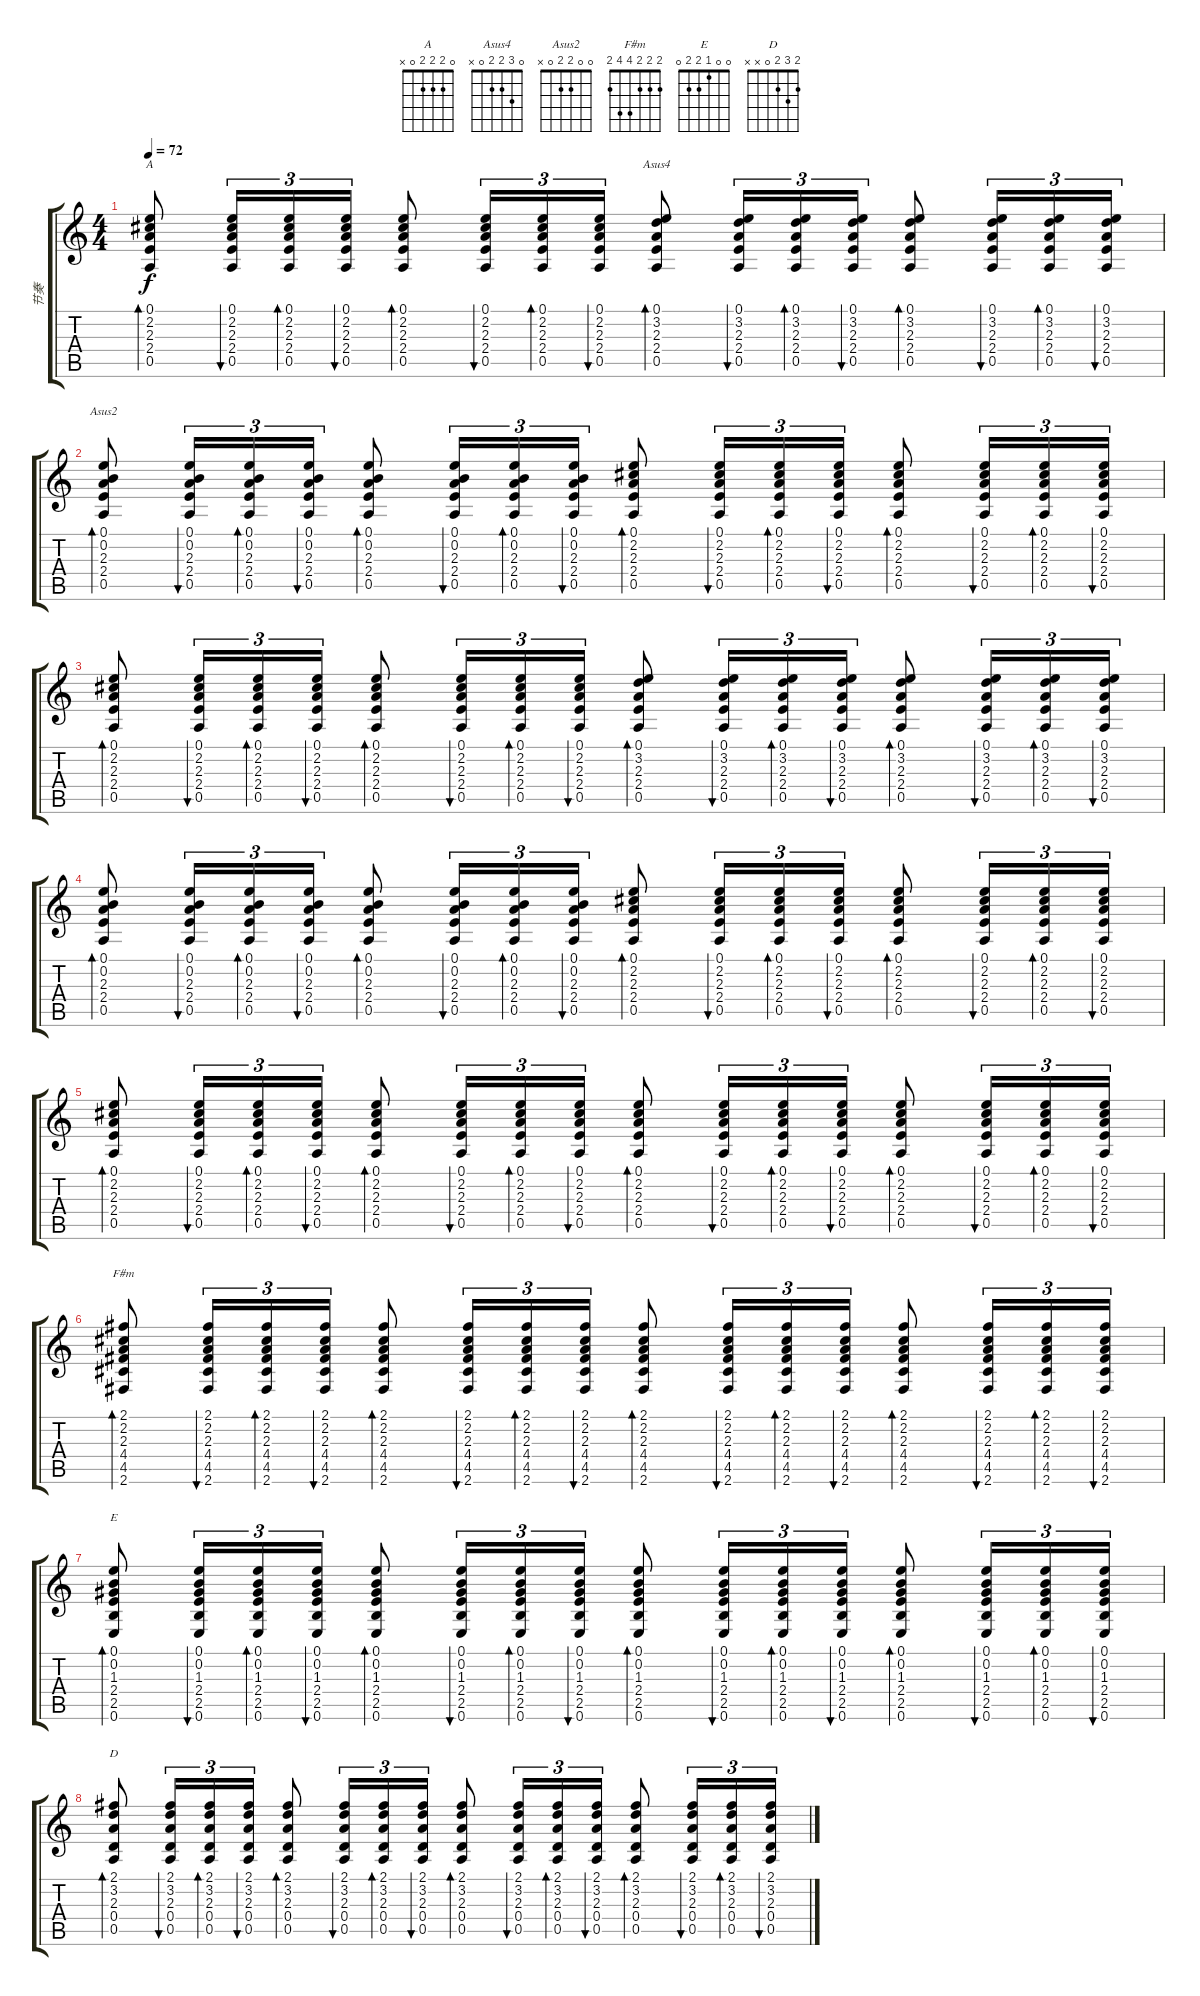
\track ("节奏" "节奏") {instrument acousticguitarsteel}
\staff {score tabs}
\tuning (E4 B3 G3 D3 A2 E2) {hide}
\chord ("A" 0 2 2 2 0 x)
\chord ("Asus4" 0 3 2 2 0 x)
\chord ("Asus2" 0 0 2 2 0 x)
\chord ("F#m" 2 2 2 4 4 2)
\chord ("E" 0 0 1 2 2 0)
\chord ("D" 2 3 2 0 x x)
\ts (4 4)
\tempo 72
\clef g2
\ks c
(0.1 2.2 2.3 2.4 0.5).8{bd 30 ch "A" dy f instrument acousticguitarsteel} (0.1 2.2 2.3 2.4 0.5).16{tu (3 2) bu 30} (0.1 2.2 2.3 2.4 0.5).16{tu (3 2) bd 30} (0.1 2.2 2.3 2.4 0.5).16{tu (3 2) bu 30} (0.1 2.2 2.3 2.4 0.5).8{bd 30} (0.1 2.2 2.3 2.4 0.5).16{tu (3 2) bu 30} (0.1 2.2 2.3 2.4 0.5).16{tu (3 2) bd 30} (0.1 2.2 2.3 2.4 0.5).16{tu (3 2) bu 30} (0.1 3.2 2.3 2.4 0.5).8{bd 30 ch "Asus4"} (0.1 3.2 2.3 2.4 0.5).16{tu (3 2) bu 30} (0.1 3.2 2.3 2.4 0.5).16{tu (3 2) bd 30} (0.1 3.2 2.3 2.4 0.5).16{tu (3 2) bu 30} (0.1 3.2 2.3 2.4 0.5).8{bd 30} (0.1 3.2 2.3 2.4 0.5).16{tu (3 2) bu 30} (0.1 3.2 2.3 2.4 0.5).16{tu (3 2) bd 30} (0.1 3.2 2.3 2.4 0.5).16{tu (3 2) bu 30} |
(0.1 0.2 2.3 2.4 0.5).8{bd 30 ch "Asus2"} (0.1 0.2 2.3 2.4 0.5).16{tu (3 2) bu 30} (0.1 0.2 2.3 2.4 0.5).16{tu (3 2) bd 30} (0.1 0.2 2.3 2.4 0.5).16{tu (3 2) bu 30} (0.1 0.2 2.3 2.4 0.5).8{bd 30} (0.1 0.2 2.3 2.4 0.5).16{tu (3 2) bu 30} (0.1 0.2 2.3 2.4 0.5).16{tu (3 2) bd 30} (0.1 0.2 2.3 2.4 0.5).16{tu (3 2) bu 30} (0.1 2.2 2.3 2.4 0.5).8{bd 30} (0.1 2.2 2.3 2.4 0.5).16{tu (3 2) bu 30} (0.1 2.2 2.3 2.4 0.5).16{tu (3 2) bd 30} (0.1 2.2 2.3 2.4 0.5).16{tu (3 2) bu 30} (0.1 2.2 2.3 2.4 0.5).8{bd 30} (0.1 2.2 2.3 2.4 0.5).16{tu (3 2) bu 30} (0.1 2.2 2.3 2.4 0.5).16{tu (3 2) bd 30} (0.1 2.2 2.3 2.4 0.5).16{tu (3 2) bu 30} |
(0.1 2.2 2.3 2.4 0.5).8{bd 30} (0.1 2.2 2.3 2.4 0.5).16{tu (3 2) bu 30} (0.1 2.2 2.3 2.4 0.5).16{tu (3 2) bd 30} (0.1 2.2 2.3 2.4 0.5).16{tu (3 2) bu 30} (0.1 2.2 2.3 2.4 0.5).8{bd 30} (0.1 2.2 2.3 2.4 0.5).16{tu (3 2) bu 30} (0.1 2.2 2.3 2.4 0.5).16{tu (3 2) bd 30} (0.1 2.2 2.3 2.4 0.5).16{tu (3 2) bu 30} (0.1 3.2 2.3 2.4 0.5).8{bd 30} (0.1 3.2 2.3 2.4 0.5).16{tu (3 2) bu 30} (0.1 3.2 2.3 2.4 0.5).16{tu (3 2) bd 30} (0.1 3.2 2.3 2.4 0.5).16{tu (3 2) bu 30} (0.1 3.2 2.3 2.4 0.5).8{bd 30} (0.1 3.2 2.3 2.4 0.5).16{tu (3 2) bu 30} (0.1 3.2 2.3 2.4 0.5).16{tu (3 2) bd 30} (0.1 3.2 2.3 2.4 0.5).16{tu (3 2) bu 30} |
(0.1 0.2 2.3 2.4 0.5).8{bd 30} (0.1 0.2 2.3 2.4 0.5).16{tu (3 2) bu 30} (0.1 0.2 2.3 2.4 0.5).16{tu (3 2) bd 30} (0.1 0.2 2.3 2.4 0.5).16{tu (3 2) bu 30} (0.1 0.2 2.3 2.4 0.5).8{bd 30} (0.1 0.2 2.3 2.4 0.5).16{tu (3 2) bu 30} (0.1 0.2 2.3 2.4 0.5).16{tu (3 2) bd 30} (0.1 0.2 2.3 2.4 0.5).16{tu (3 2) bu 30} (0.1 2.2 2.3 2.4 0.5).8{bd 30} (0.1 2.2 2.3 2.4 0.5).16{tu (3 2) bu 30} (0.1 2.2 2.3 2.4 0.5).16{tu (3 2) bd 30} (0.1 2.2 2.3 2.4 0.5).16{tu (3 2) bu 30} (0.1 2.2 2.3 2.4 0.5).8{bd 30} (0.1 2.2 2.3 2.4 0.5).16{tu (3 2) bu 30} (0.1 2.2 2.3 2.4 0.5).16{tu (3 2) bd 30} (0.1 2.2 2.3 2.4 0.5).16{tu (3 2) bu 30} |
(0.1 2.2 2.3 2.4 0.5).8{bd 30} (0.1 2.2 2.3 2.4 0.5).16{tu (3 2) bu 30} (0.1 2.2 2.3 2.4 0.5).16{tu (3 2) bd 30} (0.1 2.2 2.3 2.4 0.5).16{tu (3 2) bu 30} (0.1 2.2 2.3 2.4 0.5).8{bd 30} (0.1 2.2 2.3 2.4 0.5).16{tu (3 2) bu 30} (0.1 2.2 2.3 2.4 0.5).16{tu (3 2) bd 30} (0.1 2.2 2.3 2.4 0.5).16{tu (3 2) bu 30} (0.1 2.2 2.3 2.4 0.5).8{bd 30} (0.1 2.2 2.3 2.4 0.5).16{tu (3 2) bu 30} (0.1 2.2 2.3 2.4 0.5).16{tu (3 2) bd 30} (0.1 2.2 2.3 2.4 0.5).16{tu (3 2) bu 30} (0.1 2.2 2.3 2.4 0.5).8{bd 30} (0.1 2.2 2.3 2.4 0.5).16{tu (3 2) bu 30} (0.1 2.2 2.3 2.4 0.5).16{tu (3 2) bd 30} (0.1 2.2 2.3 2.4 0.5).16{tu (3 2) bu 30} |
(2.1 2.2 2.3 4.4 4.5 2.6).8{bd 30 ch "F#m"} (2.1 2.2 2.3 4.4 4.5 2.6).16{tu (3 2) bu 30} (2.1 2.2 2.3 4.4 4.5 2.6).16{tu (3 2) bd 30} (2.1 2.2 2.3 4.4 4.5 2.6).16{tu (3 2) bu 30} (2.1 2.2 2.3 4.4 4.5 2.6).8{bd 30} (2.1 2.2 2.3 4.4 4.5 2.6).16{tu (3 2) bu 30} (2.1 2.2 2.3 4.4 4.5 2.6).16{tu (3 2) bd 30} (2.1 2.2 2.3 4.4 4.5 2.6).16{tu (3 2) bu 30} (2.1 2.2 2.3 4.4 4.5 2.6).8{bd 30} (2.1 2.2 2.3 4.4 4.5 2.6).16{tu (3 2) bu 30} (2.1 2.2 2.3 4.4 4.5 2.6).16{tu (3 2) bd 30} (2.1 2.2 2.3 4.4 4.5 2.6).16{tu (3 2) bu 30} (2.1 2.2 2.3 4.4 4.5 2.6).8{bd 30} (2.1 2.2 2.3 4.4 4.5 2.6).16{tu (3 2) bu 30} (2.1 2.2 2.3 4.4 4.5 2.6).16{tu (3 2) bd 30} (2.1 2.2 2.3 4.4 4.5 2.6).16{tu (3 2) bu 30} |
(0.1 0.2 1.3 2.4 2.5 0.6).8{bd 30 ch "E"} (0.1 0.2 1.3 2.4 2.5 0.6).16{tu (3 2) bu 30} (0.1 0.2 1.3 2.4 2.5 0.6).16{tu (3 2) bd 30} (0.1 0.2 1.3 2.4 2.5 0.6).16{tu (3 2) bu 30} (0.1 0.2 1.3 2.4 2.5 0.6).8{bd 30} (0.1 0.2 1.3 2.4 2.5 0.6).16{tu (3 2) bu 30} (0.1 0.2 1.3 2.4 2.5 0.6).16{tu (3 2) bd 30} (0.1 0.2 1.3 2.4 2.5 0.6).16{tu (3 2) bu 30} (0.1 0.2 1.3 2.4 2.5 0.6).8{bd 30} (0.1 0.2 1.3 2.4 2.5 0.6).16{tu (3 2) bu 30} (0.1 0.2 1.3 2.4 2.5 0.6).16{tu (3 2) bd 30} (0.1 0.2 1.3 2.4 2.5 0.6).16{tu (3 2) bu 30} (0.1 0.2 1.3 2.4 2.5 0.6).8{bd 30} (0.1 0.2 1.3 2.4 2.5 0.6).16{tu (3 2) bu 30} (0.1 0.2 1.3 2.4 2.5 0.6).16{tu (3 2) bd 30} (0.1 0.2 1.3 2.4 2.5 0.6).16{tu (3 2) bu 30} |
(2.1 3.2 2.3 0.4 0.5).8{bd 30 ch "D"} (2.1 3.2 2.3 0.4 0.5).16{tu (3 2) bu 30} (2.1 3.2 2.3 0.4 0.5).16{tu (3 2) bd 30} (2.1 3.2 2.3 0.4 0.5).16{tu (3 2) bu 30} (2.1 3.2 2.3 0.4 0.5).8{bd 30} (2.1 3.2 2.3 0.4 0.5).16{tu (3 2) bu 30} (2.1 3.2 2.3 0.4 0.5).16{tu (3 2) bd 30} (2.1 3.2 2.3 0.4 0.5).16{tu (3 2) bu 30} (2.1 3.2 2.3 0.4 0.5).8{bd 30} (2.1 3.2 2.3 0.4 0.5).16{tu (3 2) bu 30} (2.1 3.2 2.3 0.4 0.5).16{tu (3 2) bd 30} (2.1 3.2 2.3 0.4 0.5).16{tu (3 2) bu 30} (2.1 3.2 2.3 0.4 0.5).8{bd 30} (2.1 3.2 2.3 0.4 0.5).16{tu (3 2) bu 30} (2.1 3.2 2.3 0.4 0.5).16{tu (3 2) bd 30} (2.1 3.2 2.3 0.4 0.5).16{tu (3 2) bu 30}
